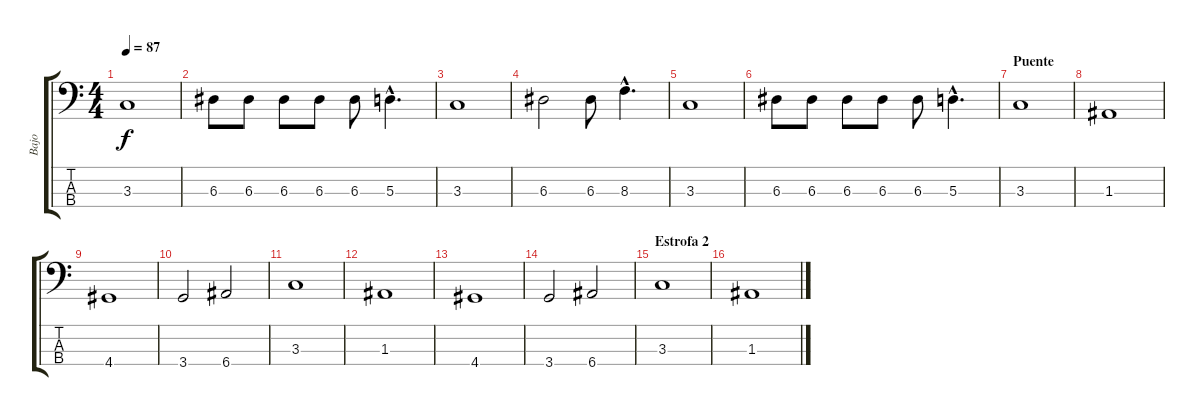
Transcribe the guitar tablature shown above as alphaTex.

\track ("Bajo" "Bajo") {instrument electricbassfinger}
\staff {score tabs}
\tuning (G2 D2 A1 E1) {hide}
\ts (4 4)
\tempo 87
\clef f4
\ks c
3.3.1{dy f} |
6.3.8 6.3.8 6.3.8 6.3.8 6.3.8 5.3{hac}.4{d} |
3.3.1 |
6.3.2 6.3.8 8.3{hac}.4{d} |
3.3.1 |
6.3.8 6.3.8 6.3.8 6.3.8 6.3.8 5.3{hac}.4{d} |
\section ("" "Puente")
3.3.1 |
1.3.1 |
4.4.1 |
3.4.2 6.4.2 |
3.3.1 |
1.3.1 |
4.4.1 |
3.4.2 6.4.2 |
\section ("" "Estrofa 2")
3.3.1 |
1.3.1
